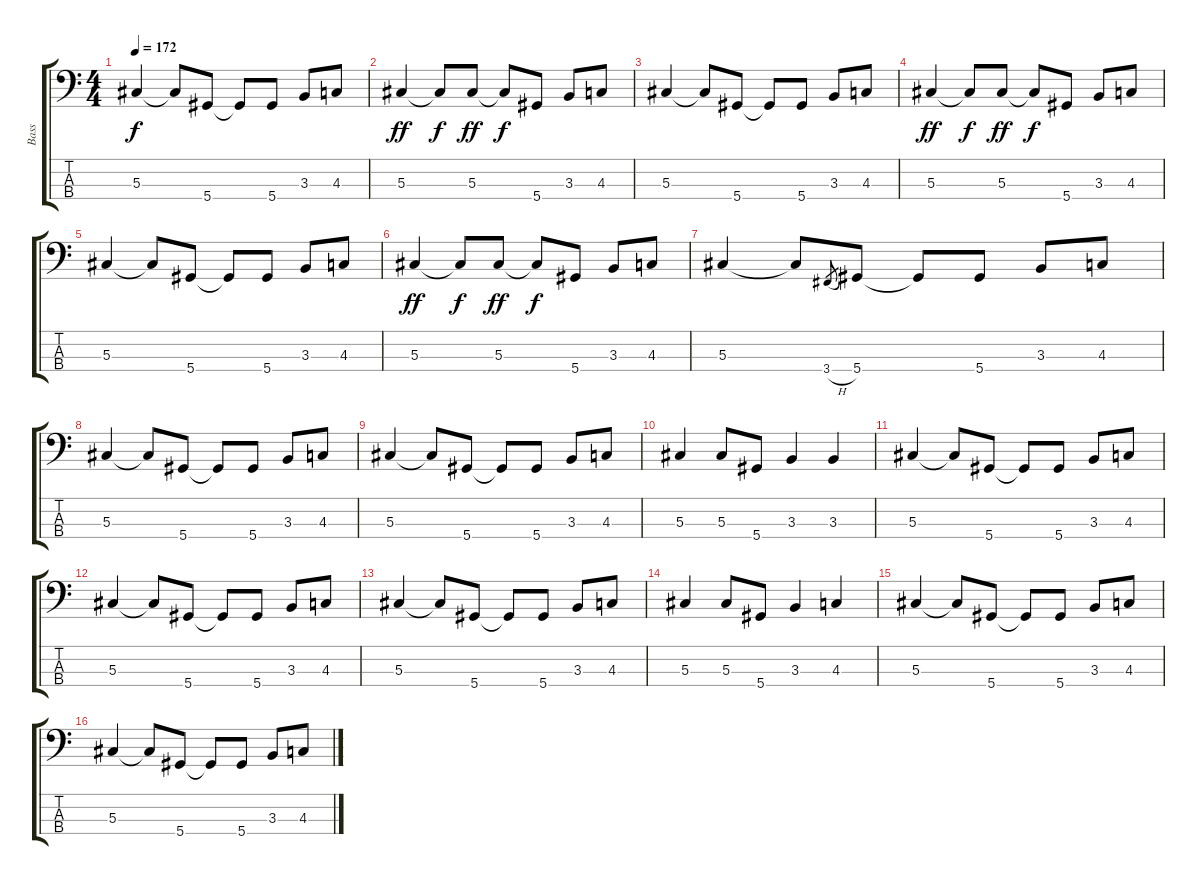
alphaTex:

\track ("Bass" "Bass") {instrument electricbassfinger}
\staff {score tabs}
\tuning (Gb2 Db2 Ab1 Eb1) {hide}
\ts (4 4)
\tempo 172
\clef f4
\ks c
5.3.4{dy f} 5.3{t}.8 5.4.8 5.4{t}.8 5.4.8 3.3.8 4.3.8 |
5.3.4{dy ff} 5.3{t}.8{dy f} 5.3.8{dy ff} 5.3{t}.8{dy f} 5.4.8 3.3.8 4.3.8 |
5.3.4 5.3{t}.8 5.4.8 5.4{t}.8 5.4.8 3.3.8 4.3.8 |
5.3.4{dy ff} 5.3{t}.8{dy f} 5.3.8{dy ff} 5.3{t}.8{dy f} 5.4.8 3.3.8 4.3.8 |
5.3.4 5.3{t}.8 5.4.8 5.4{t}.8 5.4.8 3.3.8 4.3.8 |
5.3.4{dy ff} 5.3{t}.8{dy f} 5.3.8{dy ff} 5.3{t}.8{dy f} 5.4.8 3.3.8 4.3.8 |
5.3.4 5.3{t}.8 3.4{h}.8{gr} 5.4.8 5.4{t}.8 5.4.8 3.3.8 4.3.8 |
5.3.4 5.3{t}.8 5.4.8 5.4{t}.8 5.4.8 3.3.8 4.3.8 |
5.3.4 5.3{t}.8 5.4.8 5.4{t}.8 5.4.8 3.3.8 4.3.8 |
5.3.4 5.3.8 5.4.8 3.3.4 3.3.4 |
5.3.4 5.3{t}.8 5.4.8 5.4{t}.8 5.4.8 3.3.8 4.3.8 |
5.3.4 5.3{t}.8 5.4.8 5.4{t}.8 5.4.8 3.3.8 4.3.8 |
5.3.4 5.3{t}.8 5.4.8 5.4{t}.8 5.4.8 3.3.8 4.3.8 |
5.3.4 5.3.8 5.4.8 3.3.4 4.3.4 |
5.3.4 5.3{t}.8 5.4.8 5.4{t}.8 5.4.8 3.3.8 4.3.8 |
5.3.4 5.3{t}.8 5.4.8 5.4{t}.8 5.4.8 3.3.8 4.3.8
